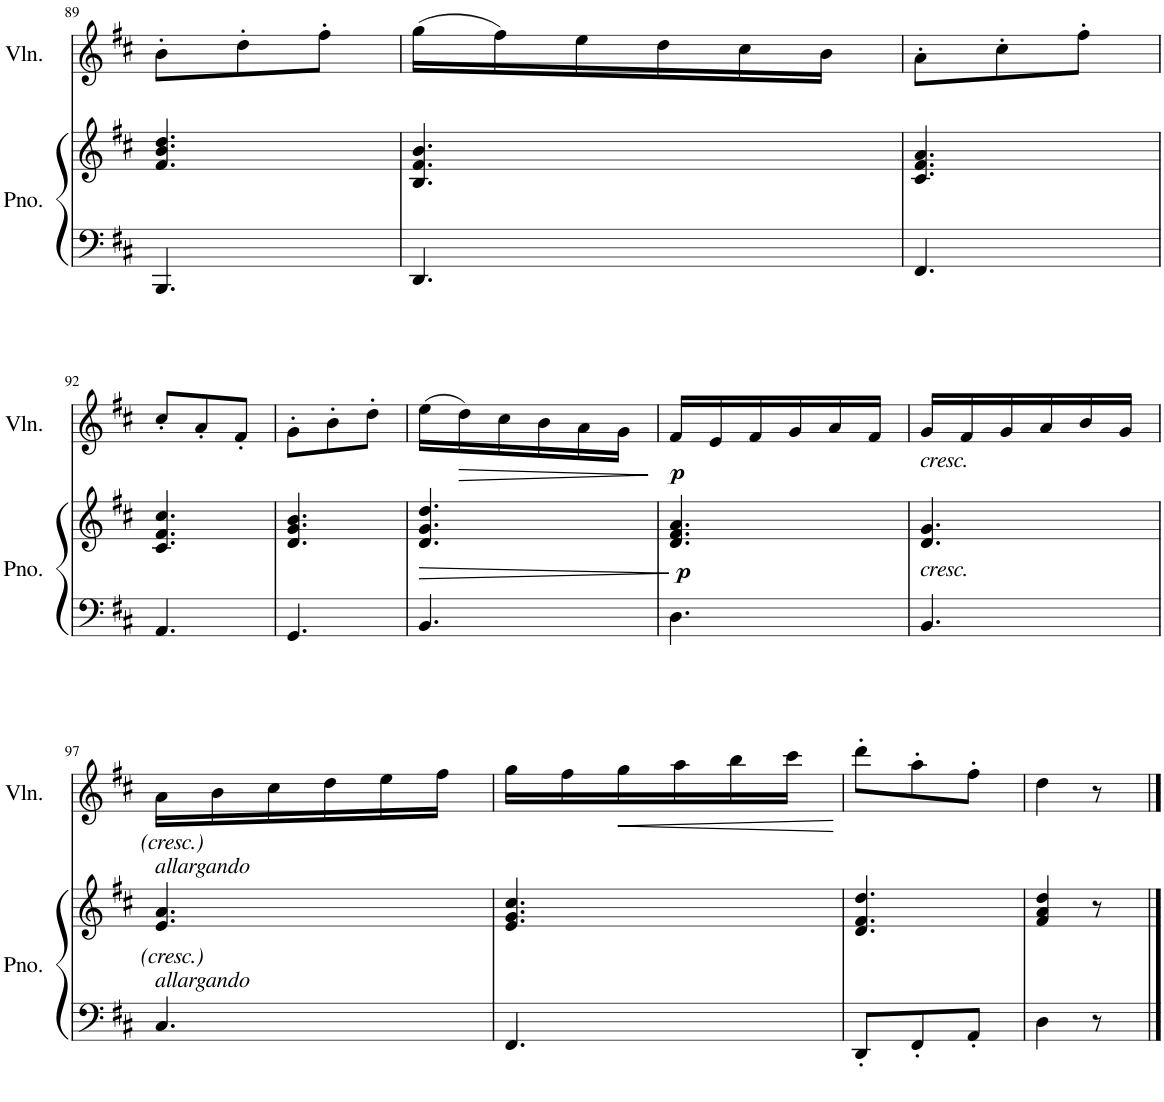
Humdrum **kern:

**kern	**kern	**dynam	**kern	**dynam
*part2	*part2	*part2	*part1	*part1
*staff3	*staff2	*staff2/3	*staff1	*staff1
*I"Piano	*	*	*I"Violin	*
*I'Pno.	*	*	*I'Vln.	*
!!LO:PB:g=z
*clefF4	*clefG2	*	*clefG2	*
*k[f#c#]	*k[f#c#]	*	*k[f#c#]	*
*M3/8	*M3/8	*	*M3/8	*
=89	=89	=89	=89	=89
4.BBB/	4.f#/ 4.b/ 4.dd/	.	8b'\L	.
.	.	.	8dd'\	.
.	.	.	8ff#'\J	.
=90	=90	=90	=90	=90
4.DD/	4.B/ 4.f#/ 4.b/	.	(16gg\LL	.
.	.	.	16ff#\)	.
.	.	.	16ee\	.
.	.	.	16dd\	.
.	.	.	16cc#\	.
.	.	.	16b\JJ	.
=91	=91	=91	=91	=91
4.FF#/	4.c#/ 4.f#/ 4.a/	.	8a'\L	.
.	.	.	8cc#'\	.
.	.	.	8ff#'\J	.
!!LO:LB:g=z
=92	=92	=92	=92	=92
4.AA/	4.c#/ 4.f#/ 4.cc#/	.	8cc#'/L	.
.	.	.	8a'/	.
.	.	.	8f#'/J	.
=93	=93	=93	=93	=93
4.GG/	4.d/ 4.g/ 4.b/	.	8g'\L	.
.	.	.	8b'\	.
.	.	.	8dd'\J	.
=94	=94	=94	=94	=94
!	!	!LO:HP:b	!	!
4.BB/	4.d/ 4.g/ 4.dd/	>	(16ee\LL	.
!	!	!	!	!LO:HP:b
.	.	.	16dd\)	>
.	.	.	16cc#\	.
.	.	.	16b\	.
.	.	.	16a\	.
.	.	.	16g\JJ	.
.	.	]	.	]
=95	=95	=95	=95	=95
!	!	!LO:DY:b	!	!LO:DY:b
4.D\	4.d/ 4.f#/ 4.a/	p	16f#/LL	p
.	.	.	16e/	.
.	.	.	16f#/	.
.	.	.	16g/	.
.	.	.	16a/	.
.	.	.	16f#/JJ	.
=96	=96	=96	=96	=96
!	!	!	!LO:TX:b:i:t=cresc.	!
!	!LO:TX:b:i:t=cresc.	!	!	!
4.BB/	4.d/ 4.g/	.	16g/LL	.
.	.	.	16f#/	.
.	.	.	16g/	.
.	.	.	16a/	.
.	.	.	16b/	.
.	.	.	16g/JJ	.
!!LO:LB:g=z
=97	=97	=97	=97	=97
!	!	!	!LO:TX:b:i:t=allargando	!
!	!LO:TX:b:i:t=allargando	!	!	!
4.C#/	4.e/ 4.a/	.	16a\LL	.
.	.	.	16b\	.
.	.	.	16cc#\	.
.	.	.	16dd\	.
.	.	.	16ee\	.
.	.	.	16ff#\JJ	.
=98	=98	=98	=98	=98
4.FF#/	4.e/ 4.g/ 4.cc#/	.	16gg\LL	.
.	.	.	16ff#\	.
!	!	!	!	!LO:HP:b
.	.	.	16gg\	<
.	.	.	16aa\	.
.	.	.	16bb\	.
.	.	.	16ccc#\JJ	.
.	.	.	.	[
=99	=99	=99	=99	=99
8DD'/L	4.d/ 4.f#/ 4.dd/	.	8ddd'\L	.
8FF#'/	.	.	8aa'\	.
8AA'/J	.	.	8ff#'\J	.
=100	=100	=100	=100	=100
4D\	4f#/ 4a/ 4dd/	.	4dd\	.
8r	8r	.	8r	.
==	==	==	==	==
*-	*-	*-	*-	*-
